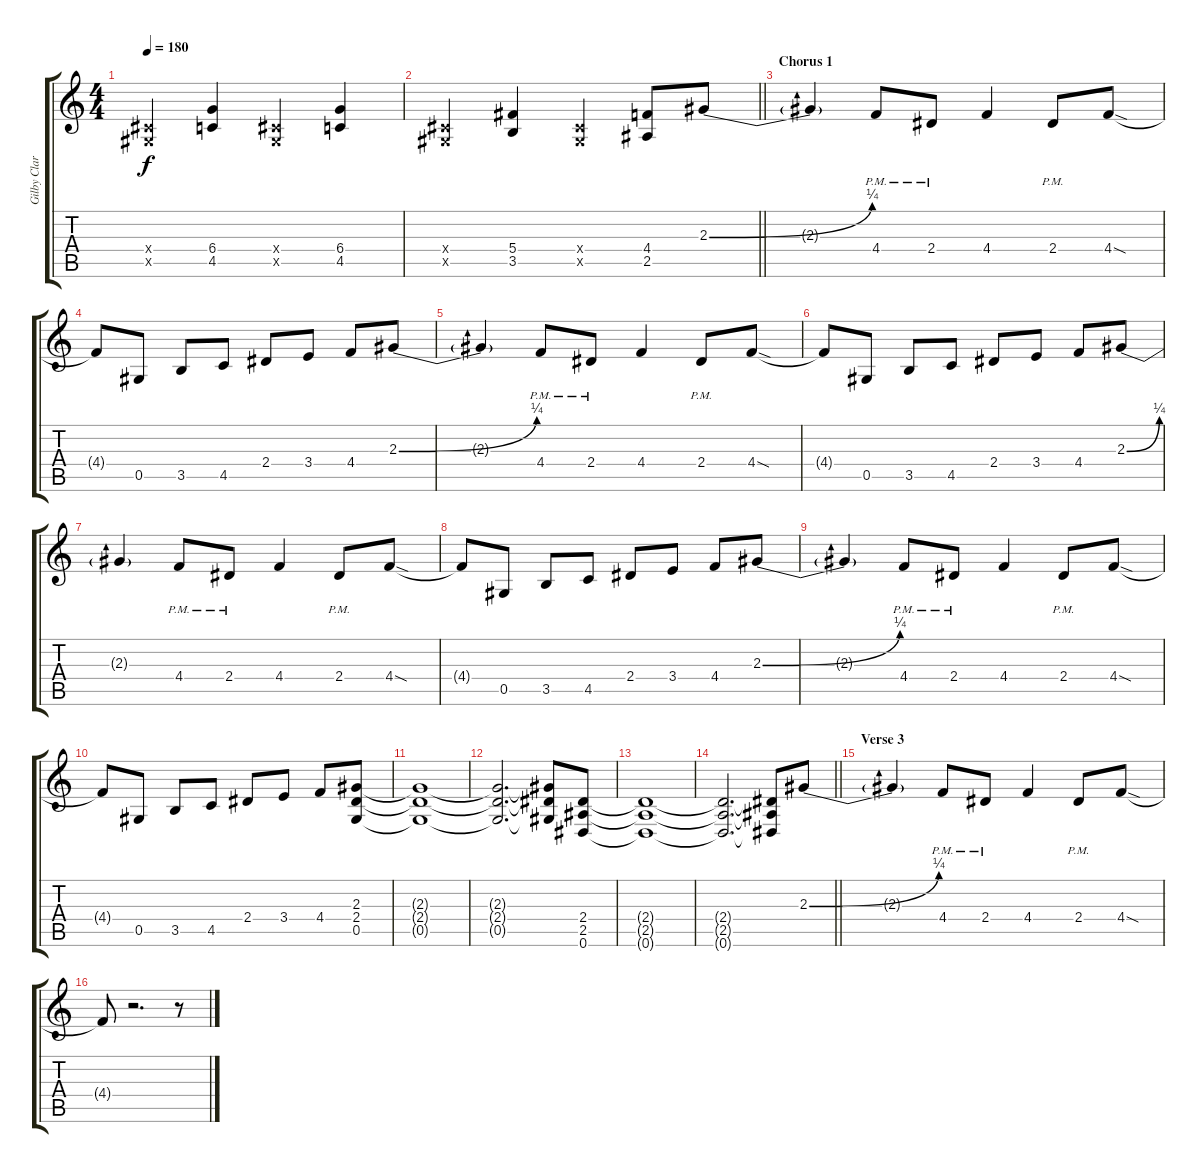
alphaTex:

\track ("Gilby Clarke" "Gilby Clar") {instrument overdrivenguitar}
\staff {score tabs}
\tuning (Eb4 Bb3 Gb3 Db3 Ab2 Eb2) {hide}
\ts (4 4)
\tempo 180
\clef g2
\ks c
(0.4{x} 0.5{x}).4{dy f} (6.4 4.5).4 (0.4{x} 0.5{x}).4 (6.4 4.5).4 |
\barLineRight lightlight
(0.4{x} 0.5{x}).4 (5.4 3.5).4 (0.4{x} 0.5{x}).4 (4.4 2.5).8 2.3{be (bend 0 0 60 1)}.8 |
\section ("" "Chorus 1")
2.3{t}.4 4.4{pm}.8 2.4{pm}.8 4.4.4 2.4{pm}.8 4.4{sod}.8 |
4.4{t}.8 0.5.8 3.5.8 4.5.8 2.4.8 3.4.8 4.4.8 2.3{be (bend 0 0 60 1)}.8 |
2.3{t}.4 4.4{pm}.8 2.4{pm}.8 4.4.4 2.4{pm}.8 4.4{sod}.8 |
4.4{t}.8 0.5.8 3.5.8 4.5.8 2.4.8 3.4.8 4.4.8 2.3{be (bend 0 0 60 1)}.8 |
2.3{t}.4 4.4{pm}.8 2.4{pm}.8 4.4.4 2.4{pm}.8 4.4{sod}.8 |
4.4{t}.8 0.5.8 3.5.8 4.5.8 2.4.8 3.4.8 4.4.8 2.3{be (bend 0 0 60 1)}.8 |
2.3{t}.4 4.4{pm}.8 2.4{pm}.8 4.4.4 2.4{pm}.8 4.4{sod}.8 |
4.4{t}.8 0.5.8 3.5.8 4.5.8 2.4.8 3.4.8 4.4.8 (2.3 2.4 0.5).8 |
(2.3{t} 2.4{t} 0.5{t}).1 |
(2.3{t} 2.4{t} 0.5{t}).2{d} (2.3{t} 2.4{t} 0.5{t}).8 (2.4 2.5 0.6).8 |
(2.4{t} 2.5{t} 0.6{t}).1 |
\barLineRight lightlight
(2.4{t} 2.5{t} 0.6{t}).2{d} (2.4{t} 2.5{t} 0.6{t}).8 2.3{be (bend 0 0 60 1)}.8 |
\section ("" "Verse 3")
2.3{t}.4 4.4{pm}.8 2.4{pm}.8 4.4.4 2.4{pm}.8 4.4{sod}.8 |
4.4{t}.8 r.2{d} r.8
